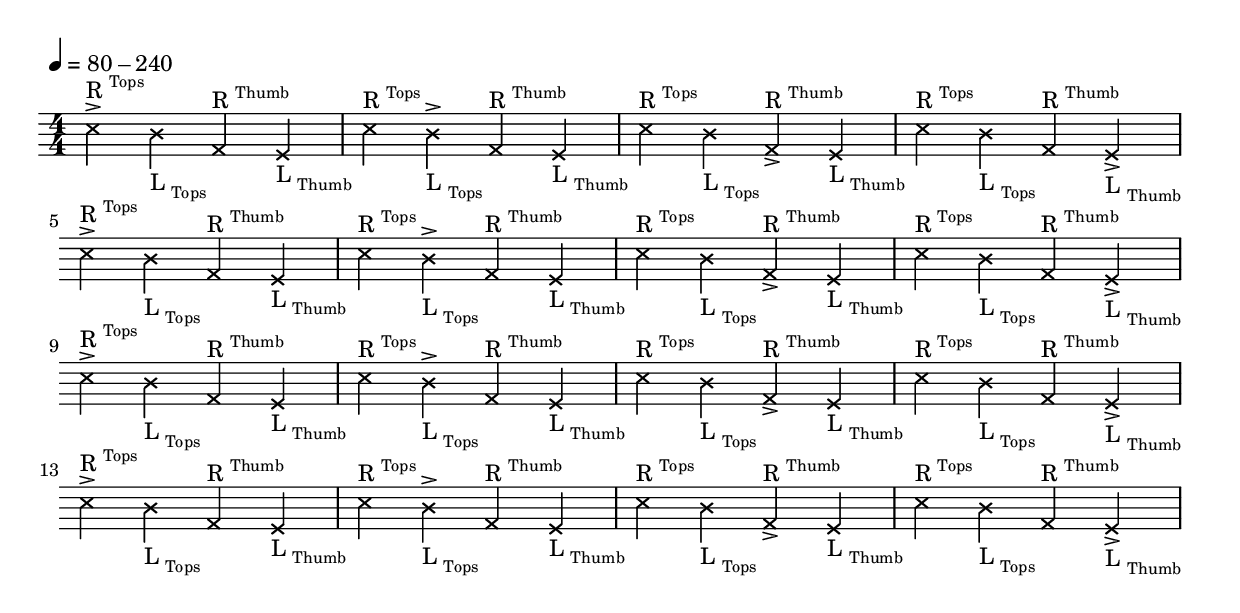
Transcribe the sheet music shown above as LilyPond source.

\version "2.24.1"
\include "../global.ly"

\layout {
  indent = -3.5
}

\relative {
  \defaultScoreSettings
  \tempo 4 = 80 - 240
  \time 4/4

  \rimNote

  \repeat unfold 4 { 
    c''4^\RTopsTop-> b_\LTopsBtm   f^\RThumbTop   e_\LThumbBtm   
     c'4^\RTopsTop   b_\LTopsBtm-> f^\RThumbTop   e_\LThumbBtm   
     c'4^\RTopsTop   b_\LTopsBtm   f^\RThumbTop-> e_\LThumbBtm   
     c'4^\RTopsTop   b_\LTopsBtm   f^\RThumbTop   e_\LThumbBtm-> 
    \break
  }

  \resetNoteHead
}